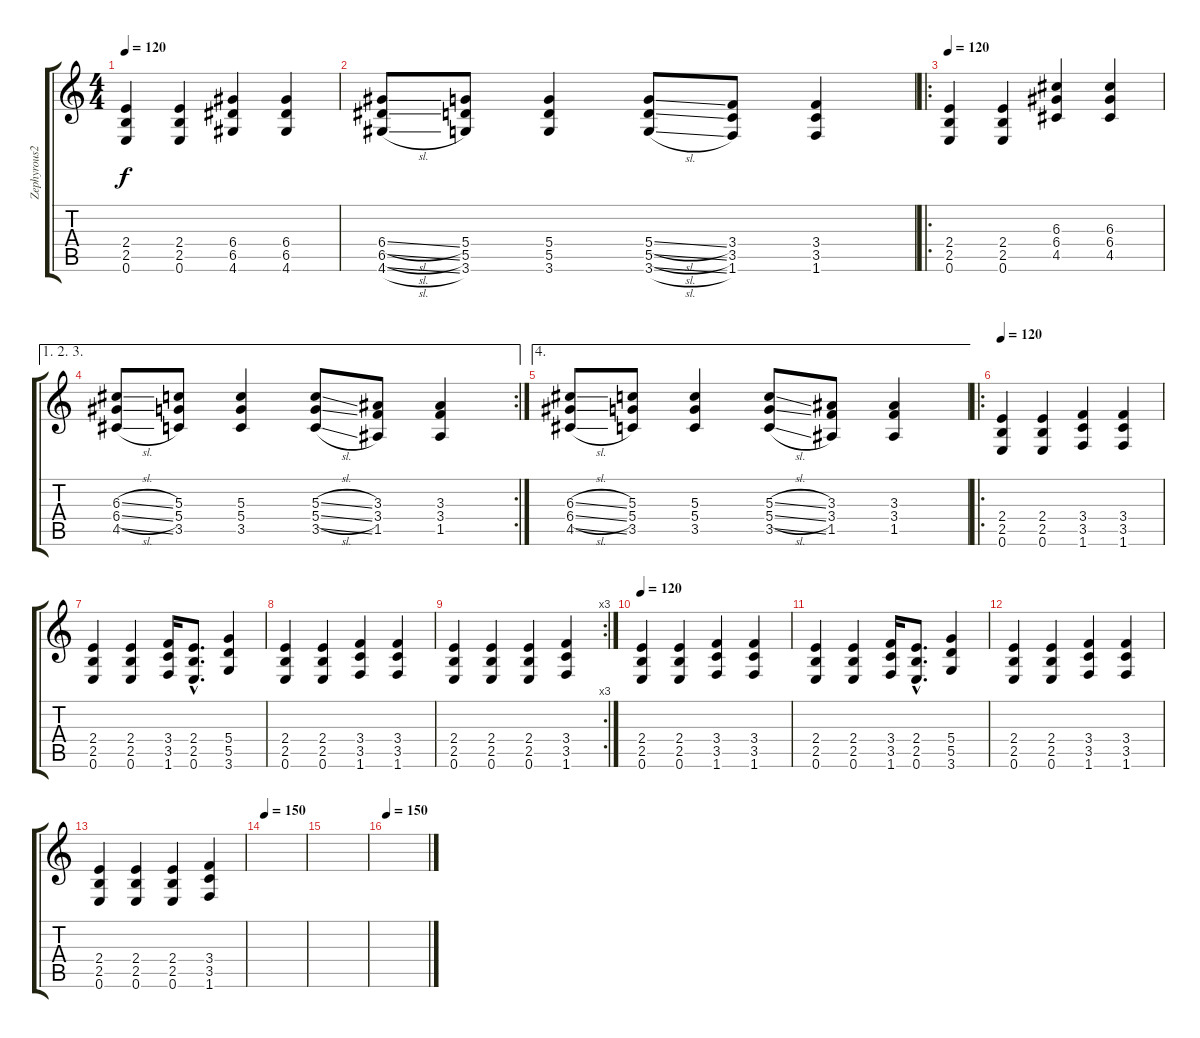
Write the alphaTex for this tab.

\track ("Zephyrous2" "Zephyrous2") {instrument distortionguitar}
\staff {score tabs}
\tuning (E4 B3 G3 D3 A2 E2) {hide}
\ts (4 4)
\tempo 120
\clef g2
\ks c
(2.4 2.5 0.6).4{dy f} (2.4 2.5 0.6).4 (6.4 6.5 4.6).4 (6.4 6.5 4.6).4 |
(6.4{sl} 6.5{sl} 4.6{sl}).8 (5.4 5.5 3.6).8 (5.4 5.5 3.6).4 (5.4{sl} 5.5{sl} 3.6{sl}).8 (3.4 3.5 1.6).8 (3.4 3.5 1.6).4 |
\ro
\tempo 120
(2.4 2.5 0.6).4 (2.4 2.5 0.6).4 (6.3 6.4 4.5).4 (6.3 6.4 4.5).4 |
\ae (1 2 3)
\rc 2
(6.3{sl} 6.4{sl} 4.5{sl}).8 (5.3 5.4 3.5).8 (5.3 5.4 3.5).4 (5.3{sl} 5.4{sl} 3.5{sl}).8 (3.3 3.4 1.5).8 (3.3 3.4 1.5).4 |
\ae 4
(6.3{sl} 6.4{sl} 4.5{sl}).8 (5.3 5.4 3.5).8 (5.3 5.4 3.5).4 (5.3{sl} 5.4{sl} 3.5{sl}).8 (3.3 3.4 1.5).8 (3.3 3.4 1.5).4 |
\ro
\tempo 120
(2.4 2.5 0.6).4 (2.4 2.5 0.6).4 (3.4 3.5 1.6).4 (3.4 3.5 1.6).4 |
(2.4 2.5 0.6).4 (2.4 2.5 0.6).4 (3.4 3.5 1.6).16 (2.4{hac} 2.5{hac} 0.6{hac}).8{d} (5.4 5.5 3.6).4 |
(2.4 2.5 0.6).4 (2.4 2.5 0.6).4 (3.4 3.5 1.6).4 (3.4 3.5 1.6).4 |
\rc 3
(2.4 2.5 0.6).4 (2.4 2.5 0.6).4 (2.4 2.5 0.6).4 (3.4 3.5 1.6).4 |
\tempo 120
(2.4 2.5 0.6).4 (2.4 2.5 0.6).4 (3.4 3.5 1.6).4 (3.4 3.5 1.6).4 |
(2.4 2.5 0.6).4 (2.4 2.5 0.6).4 (3.4 3.5 1.6).16 (2.4{hac} 2.5{hac} 0.6{hac}).8{d} (5.4 5.5 3.6).4 |
(2.4 2.5 0.6).4 (2.4 2.5 0.6).4 (3.4 3.5 1.6).4 (3.4 3.5 1.6).4 |
(2.4 2.5 0.6).4 (2.4 2.5 0.6).4 (2.4 2.5 0.6).4 (3.4 3.5 1.6).4 |
\tempo 150
|
|
\tempo 150
